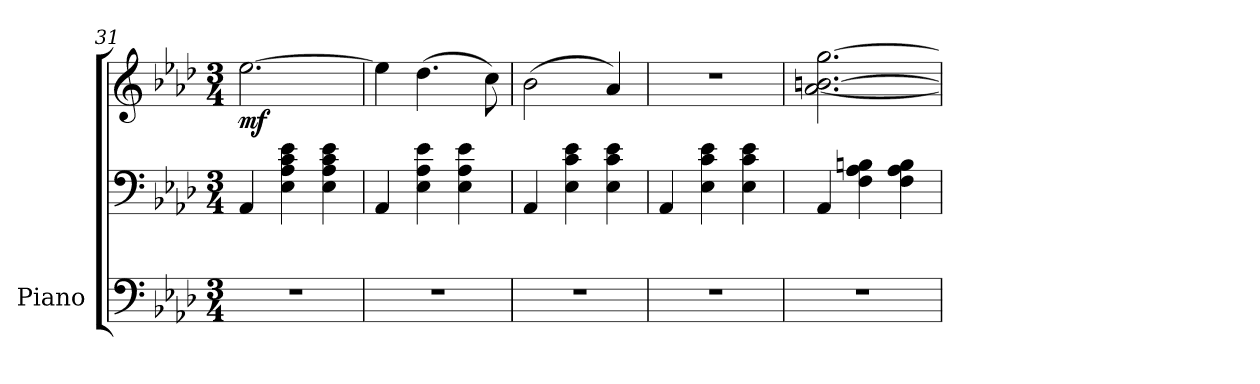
**kern	**kern	**kern	**dynam
*part1	*part1	*part1	*part1
*staff3	*staff2	*staff1	*staff1/2/3
*I"Piano	*	*	*
*I'Pno.	*	*	*
*clefF4	*clefF4	*clefG2	*
*k[b-e-a-d-]	*k[b-e-a-d-]	*k[b-e-a-d-]	*
*M3/4	*M3/4	*M3/4	*
=31	=31	=31	=31
!	!	!	!LO:DY:b
2.r	4AA-/	[2.ee-\	mf
.	4E-\ 4A-\ 4c\ 4e-\	.	.
.	4E-\ 4A-\ 4c\ 4e-\	.	.
=32	=32	=32	=32
2.r	4AA-/	4ee-\]	.
.	4E-\ 4A-\ 4e-\	(>4.dd-\	.
.	4E-\ 4A-\ 4e-\	.	.
.	.	8cc\)	.
=33	=33	=33	=33
2.r	4AA-/	(>2b-\	.
.	4E-\ 4c\ 4e-\	.	.
.	4E-\ 4c\ 4e-\	4a-/)	.
=34	=34	=34	=34
2.r	4AA-/	2.r	.
.	4E-\ 4c\ 4e-\	.	.
.	4E-\ 4c\ 4e-\	.	.
=35	=35	=35	=35
2.r	4AA-/	[2.a-\ [2.bn\ [2.gg\	.
.	4F\ 4A-\ 4Bn\	.	.
.	4F\ 4A-\ 4B\	.	.
=	=	=	=
*-	*-	*-	*-
